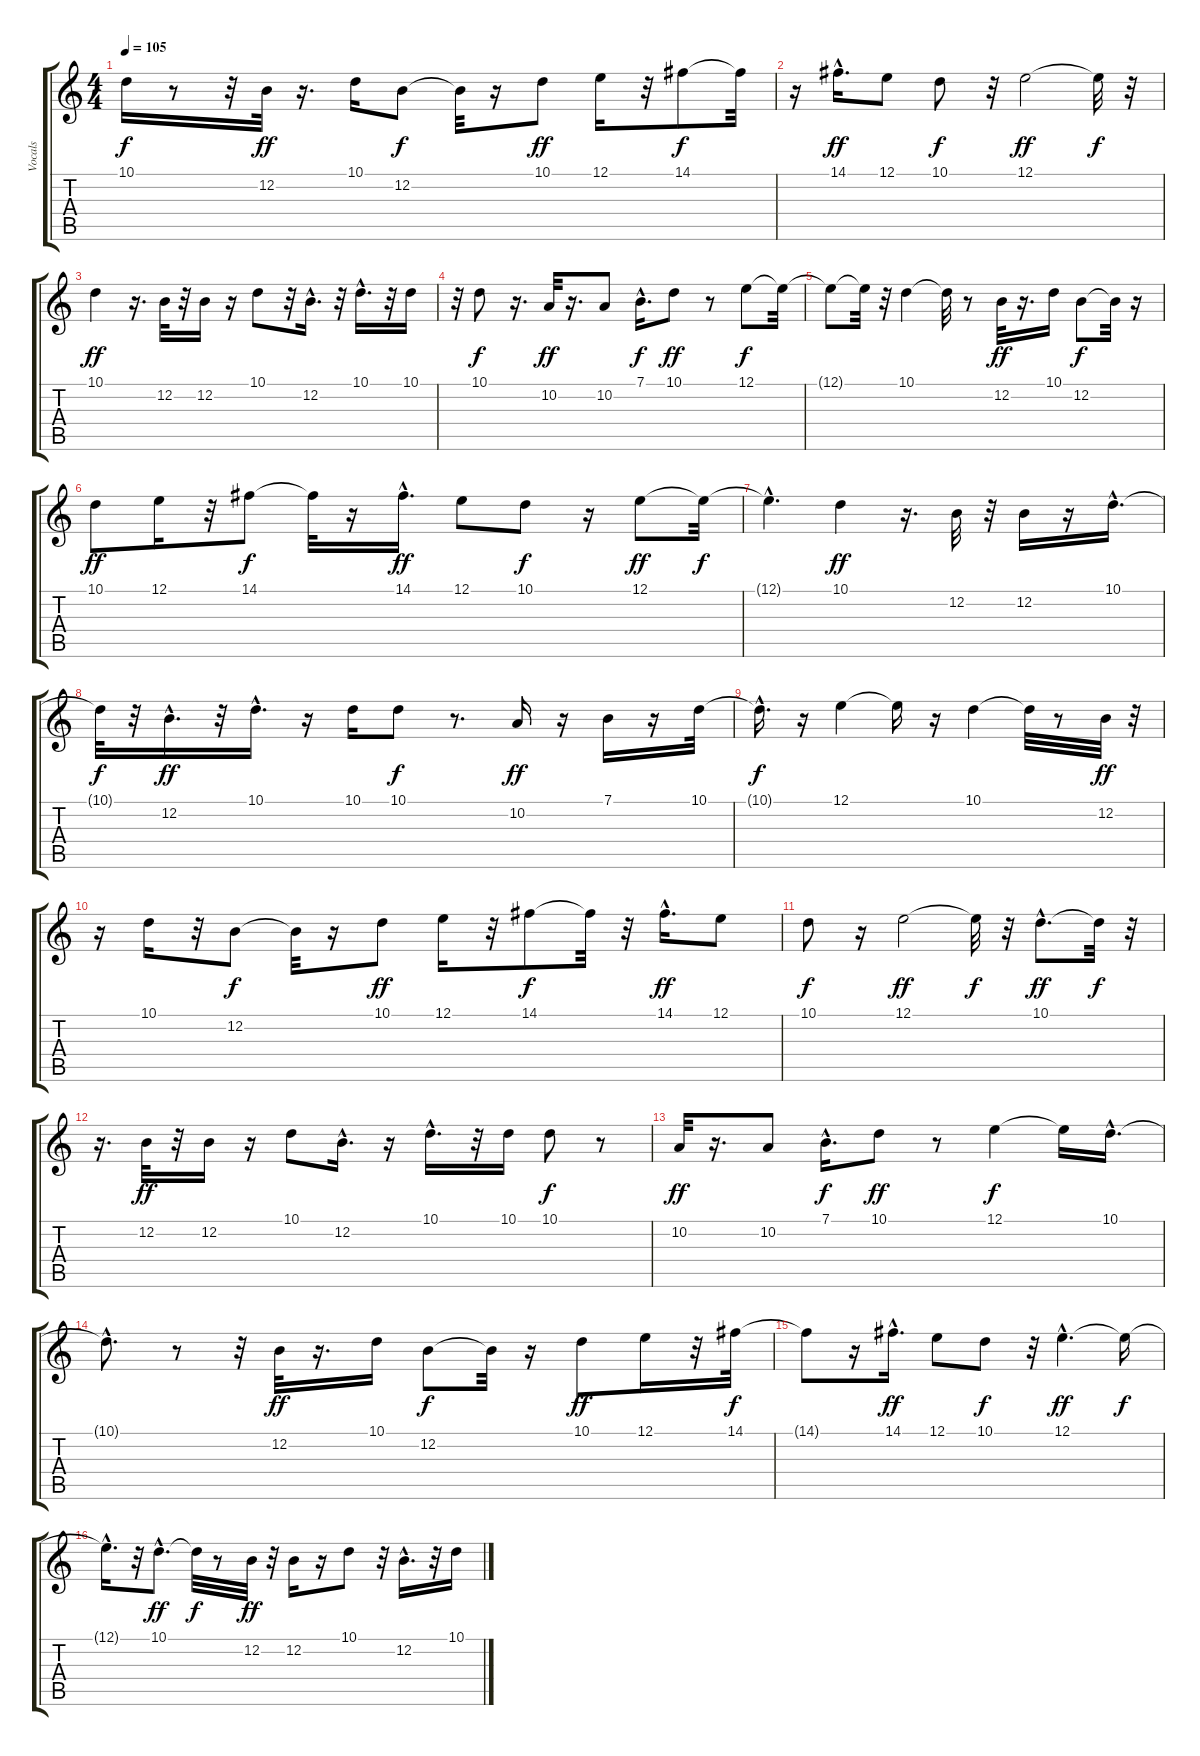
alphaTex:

\track ("Vocals" "Vocals") {instrument panflute}
\staff {score tabs}
\tuning (E4 B3 G3 D3 A2 E2) {hide}
\ts (4 4)
\tempo 105
\clef g2
\ks c
10.1{t}.16{dy f} r.8 r.32 12.2.32{dy ff} r.16{d} 10.1.16 12.2.8{dy f} 12.2{t}.32 r.16 10.1.8{dy ff} 12.1.16 r.32 14.1.8{dy f} 14.1{t}.32 |
r.16 14.1{hac}.16{d dy ff} 12.1.8 10.1.8{dy f} r.32 12.1.2{dy ff} 12.1{t}.32{dy f} r.32 |
10.1.4{dy ff} r.16{d} 12.2.32 r.32 12.2.16 r.16 10.1.8 r.32 12.2{hac}.16{d} r.32 10.1{hac}.16{d} r.32 10.1.16 |
r.32 10.1.8{dy f} r.16{d} 10.2.32{dy ff} r.16{d} 10.2.8 7.1{hac}.16{d dy f} 10.1.8{dy ff} r.8 12.1.8{dy f} 12.1{t}.32 |
12.1{t}.8 12.1{t}.32 r.32 10.1.4 10.1{t}.32 r.8 12.2.32{dy ff} r.16{d} 10.1.16 12.2.8{dy f} 12.2{t}.32 r.16 |
10.1.8{dy ff} 12.1.16 r.32 14.1.8{dy f} 14.1{t}.32 r.16 14.1{hac}.16{d dy ff} 12.1.8 10.1.8{dy f} r.16 12.1.8{dy ff} 12.1{t}.32{dy f} |
12.1{hac t}.4{d} 10.1.4{dy ff} r.16{d} 12.2.32 r.32 12.2.16 r.16 10.1{hac}.16{d} |
10.1{t}.32{dy f} r.32 12.2{hac}.16{d dy ff} r.32 10.1{hac}.16{d} r.16 10.1.16 10.1.8{dy f} r.8{d} 10.2.16{dy ff} r.16 7.1.16 r.16 10.1.32 |
10.1{hac t}.16{d dy f} r.16 12.1.4 12.1{t}.16 r.16 10.1.4 10.1{t}.32 r.8 12.2.32{dy ff} r.32 |
r.16 10.1.16 r.32 12.2.8{dy f} 12.2{t}.32 r.16 10.1.8{dy ff} 12.1.16 r.32 14.1.8{dy f} 14.1{t}.32 r.32 14.1{hac}.16{d dy ff} 12.1.8 |
10.1.8{dy f} r.16 12.1.2{dy ff} 12.1{t}.32{dy f} r.32 10.1{hac}.8{d dy ff} 10.1{t}.32{dy f} r.32 |
r.16{d} 12.2.32{dy ff} r.32 12.2.16 r.16 10.1.8 12.2{hac}.16{d} r.16 10.1{hac}.16{d} r.32 10.1.16 10.1.8{dy f} r.8 |
10.2.32{dy ff} r.16{d} 10.2.8 7.1{hac}.16{d dy f} 10.1.8{dy ff} r.8 12.1.4{dy f} 12.1{t}.16 10.1{hac}.16{d} |
10.1{hac t}.8{d} r.8 r.32 12.2.32{dy ff} r.16{d} 10.1.16 12.2.8{dy f} 12.2{t}.32 r.16 10.1.8{dy ff} 12.1.16 r.32 14.1.32{dy f} |
14.1{t}.8 r.16 14.1{hac}.16{d dy ff} 12.1.8 10.1.8{dy f} r.32 12.1{hac}.4{d dy ff} 12.1{t}.16{dy f} |
12.1{hac t}.16{d} r.32 10.1{hac}.8{d dy ff} 10.1{t}.32{dy f} r.8 12.2.32{dy ff} r.32 12.2.16 r.16 10.1.8 r.32 12.2{hac}.16{d} r.32 10.1.16
